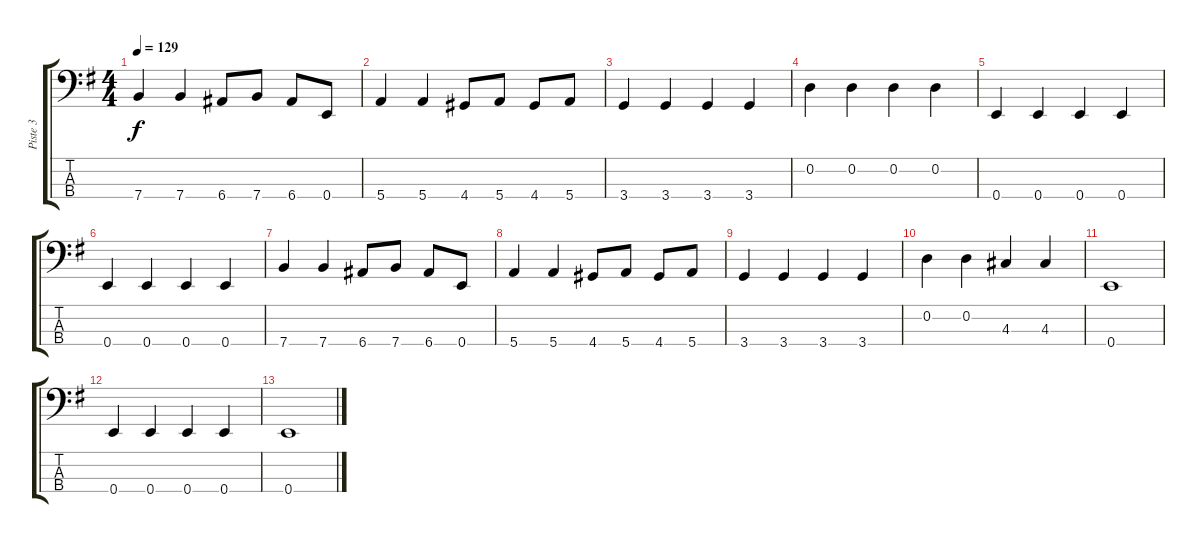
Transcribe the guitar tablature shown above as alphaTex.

\track ("Piste 3" "Piste 3") {instrument distortionguitar}
\staff {score tabs}
\tuning (G2 D2 A1 E1) {hide}
\ts (4 4)
\tempo 129
\clef f4
\ks g
7.4.4{dy f} 7.4.4 6.4.8 7.4.8 6.4.8 0.4.8 |
5.4.4 5.4.4 4.4.8 5.4.8 4.4.8 5.4.8 |
3.4.4 3.4.4 3.4.4 3.4.4 |
0.2.4 0.2.4 0.2.4 0.2.4 |
0.4.4 0.4.4 0.4.4 0.4.4 |
0.4.4 0.4.4 0.4.4 0.4.4 |
7.4.4 7.4.4 6.4.8 7.4.8 6.4.8 0.4.8 |
5.4.4 5.4.4 4.4.8 5.4.8 4.4.8 5.4.8 |
3.4.4 3.4.4 3.4.4 3.4.4 |
0.2.4 0.2.4 4.3.4 4.3.4 |
0.4.1 |
0.4.4 0.4.4 0.4.4 0.4.4 |
0.4.1
